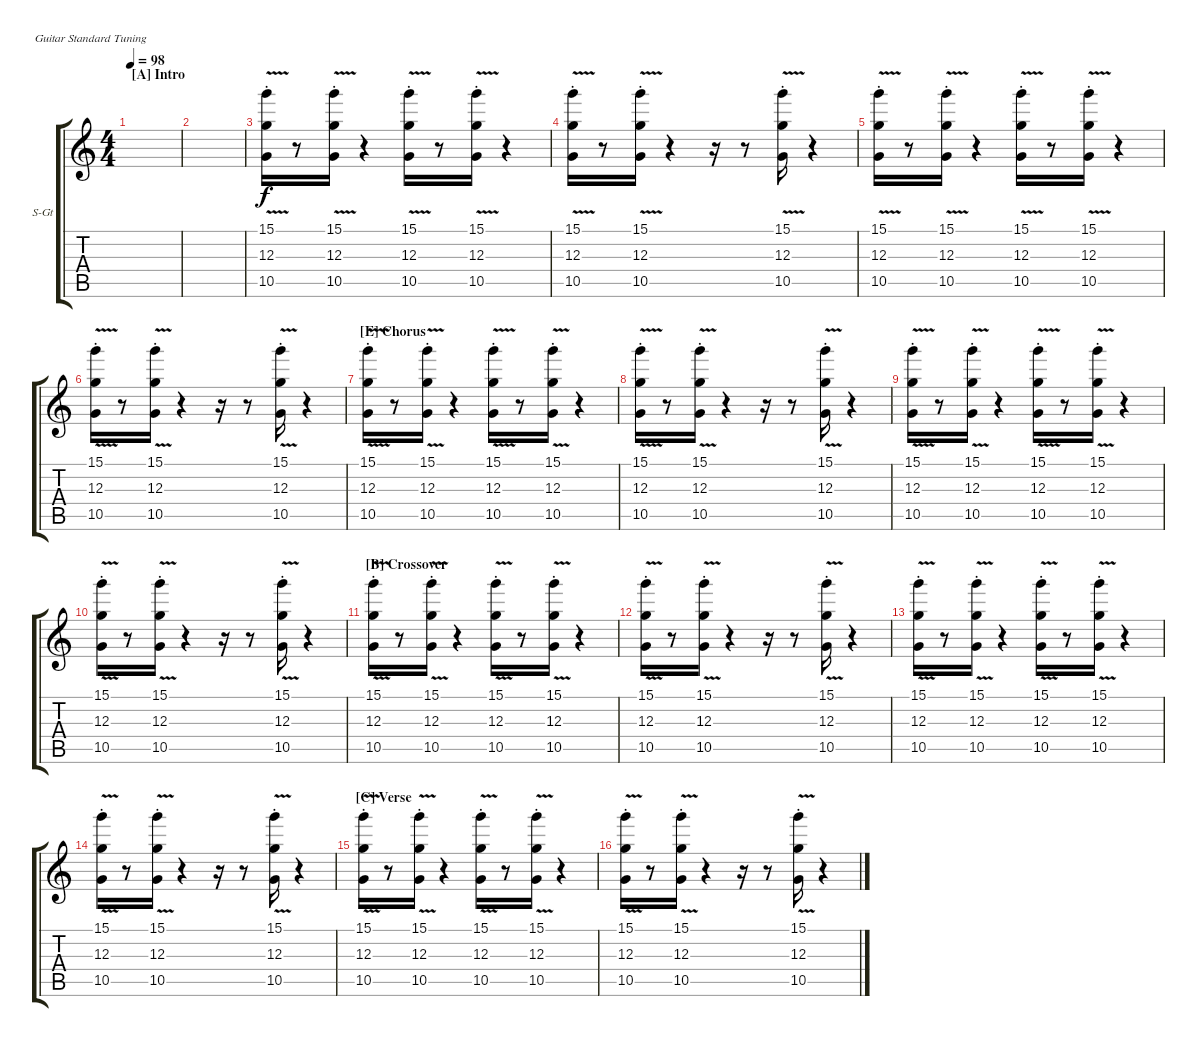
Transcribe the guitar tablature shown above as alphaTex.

\defaultSystemsLayout 4
\bracketExtendMode groupsimilarinstruments
\firstSystemTrackNameOrientation horizontal
\otherSystemsTrackNameOrientation horizontal
\track ("Steel Guitar" "S-Gt") {instrument acousticguitarsteel}
\staff {score tabs}
\tuning (E4 B3 G3 D3 A2 E2)
\ts (4 4)
\section ("A" "Intro")
\tempo 98
\clef g2
\scale
0.487395
\ks c
|
\scale
0.256303 |
\scale
0.256303 (15.1{v st} 12.3{v st} 10.5{v st}).16 r.8 (12.3{v st} 15.1{v st} 10.5{v st}).16 r.4 (15.1{v st} 12.3{v st} 10.5{v st}).16 r.8 (12.3{v st} 15.1{v st} 10.5{v st}).16 r.4 |
\scale
0.333333 (15.1{v st} 12.3{v st} 10.5{v st}).16 r.8 (12.3{v st} 15.1{v st} 10.5{v st}).16 r.4 r.16 r.8 (12.3{v st} 15.1{v st} 10.5{v st}).16 r.4 |
\scale
0.333333 (15.1{v st} 12.3{v st} 10.5{v st}).16 r.8 (12.3{v st} 15.1{v st} 10.5{v st}).16 r.4 (15.1{v st} 12.3{v st} 10.5{v st}).16 r.8 (12.3{v st} 15.1{v st} 10.5{v st}).16 r.4 |
\scale
0.333333 (15.1{v st} 12.3{v st} 10.5{v st}).16 r.8 (12.3{v st} 15.1{v st} 10.5{v st}).16 r.4 r.16 r.8 (12.3{v st} 15.1{v st} 10.5{v st}).16 r.4 |
\section ("E" "Chorus")
\scale
0.333333 (15.1{v st} 12.3{v st} 10.5{v st}).16 r.8 (12.3{v st} 15.1{v st} 10.5{v st}).16 r.4 (15.1{v st} 12.3{v st} 10.5{v st}).16 r.8 (12.3{v st} 15.1{v st} 10.5{v st}).16 r.4 |
\scale
0.333333 (15.1{v st} 12.3{v st} 10.5{v st}).16 r.8 (12.3{v st} 15.1{v st} 10.5{v st}).16 r.4 r.16 r.8 (12.3{v st} 15.1{v st} 10.5{v st}).16 r.4 |
\scale
0.333333 (15.1{v st} 12.3{v st} 10.5{v st}).16 r.8 (12.3{v st} 15.1{v st} 10.5{v st}).16 r.4 (15.1{v st} 12.3{v st} 10.5{v st}).16 r.8 (12.3{v st} 15.1{v st} 10.5{v st}).16 r.4 |
\scale
0.333333 (15.1{v st} 12.3{v st} 10.5{v st}).16 r.8 (12.3{v st} 15.1{v st} 10.5{v st}).16 r.4 r.16 r.8 (12.3{v st} 15.1{v st} 10.5{v st}).16 r.4 |
\section ("B" "Crossover")
\scale
0.333333 (15.1{v st} 12.3{v st} 10.5{v st}).16 r.8 (12.3{v st} 15.1{v st} 10.5{v st}).16 r.4 (15.1{v st} 12.3{v st} 10.5{v st}).16 r.8 (12.3{v st} 15.1{v st} 10.5{v st}).16 r.4 |
\scale
0.333333 (15.1{v st} 12.3{v st} 10.5{v st}).16 r.8 (12.3{v st} 15.1{v st} 10.5{v st}).16 r.4 r.16 r.8 (12.3{v st} 15.1{v st} 10.5{v st}).16 r.4 |
(15.1{v st} 12.3{v st} 10.5{v st}).16 r.8 (12.3{v st} 15.1{v st} 10.5{v st}).16 r.4 (15.1{v st} 12.3{v st} 10.5{v st}).16 r.8 (12.3{v st} 15.1{v st} 10.5{v st}).16 r.4 |
(15.1{v st} 12.3{v st} 10.5{v st}).16 r.8 (12.3{v st} 15.1{v st} 10.5{v st}).16 r.4 r.16 r.8 (12.3{v st} 15.1{v st} 10.5{v st}).16 r.4 |
\section ("C" "Verse")
(15.1{v st} 12.3{v st} 10.5{v st}).16 r.8 (12.3{v st} 15.1{v st} 10.5{v st}).16 r.4 (15.1{v st} 12.3{v st} 10.5{v st}).16 r.8 (12.3{v st} 15.1{v st} 10.5{v st}).16 r.4 |
(15.1{v st} 12.3{v st} 10.5{v st}).16 r.8 (12.3{v st} 15.1{v st} 10.5{v st}).16 r.4 r.16 r.8 (12.3{v st} 15.1{v st} 10.5{v st}).16 r.4
